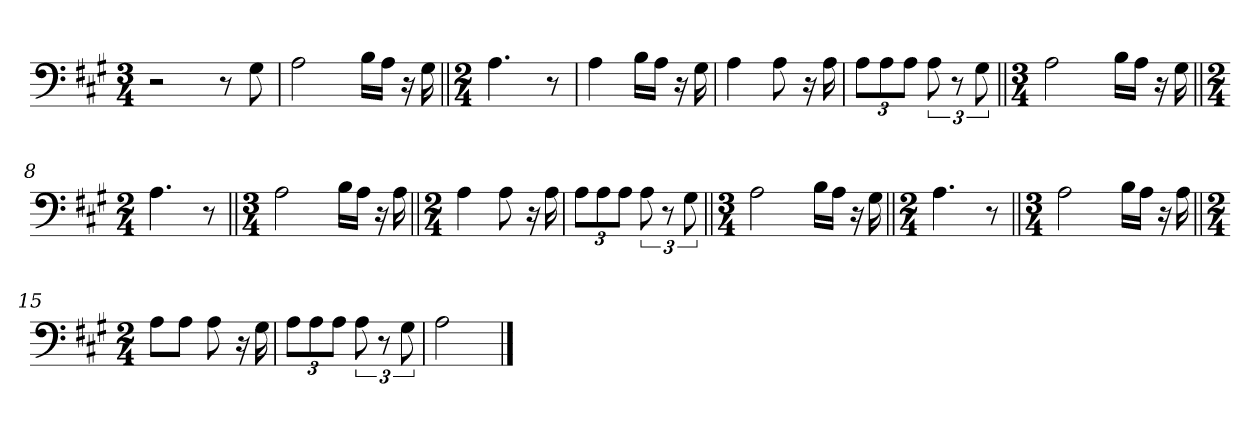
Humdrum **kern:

**kern
*part1
*staff1
*clefF4
*k[f#c#g#]
*M3/4
=1
2r
8r
8G#\
=2
2A\
16B\LL
16A\JJ
16r
16G#\
=3||
*M2/4
4.A\
8r
=4
4A\
16B\LL
16A\JJ
16r
16G#\
=5
4A\
8A\
16r
16A\
=6
12A\L
12A\
12A\J
12A\
12r
12G#\
=7||
*M3/4
2A\
16B\LL
16A\JJ
16r
16G#\
=8||
*M2/4
4.A\
8r
=9||
*M3/4
2A\
16B\LL
16A\JJ
16r
16A\
=10||
*M2/4
4A\
8A\
16r
16A\
=11
12A\L
12A\
12A\J
12A\
12r
12G#\
=12||
*M3/4
2A\
16B\LL
16A\JJ
16r
16G#\
=13||
*M2/4
4.A\
8r
=14||
*M3/4
2A\
16B\LL
16A\JJ
16r
16A\
=15||
*M2/4
8A\L
8A\J
8A\
16r
16G#\
=16
12A\L
12A\
12A\J
12A\
12r
12G#\
=17
2A\
==
*-
